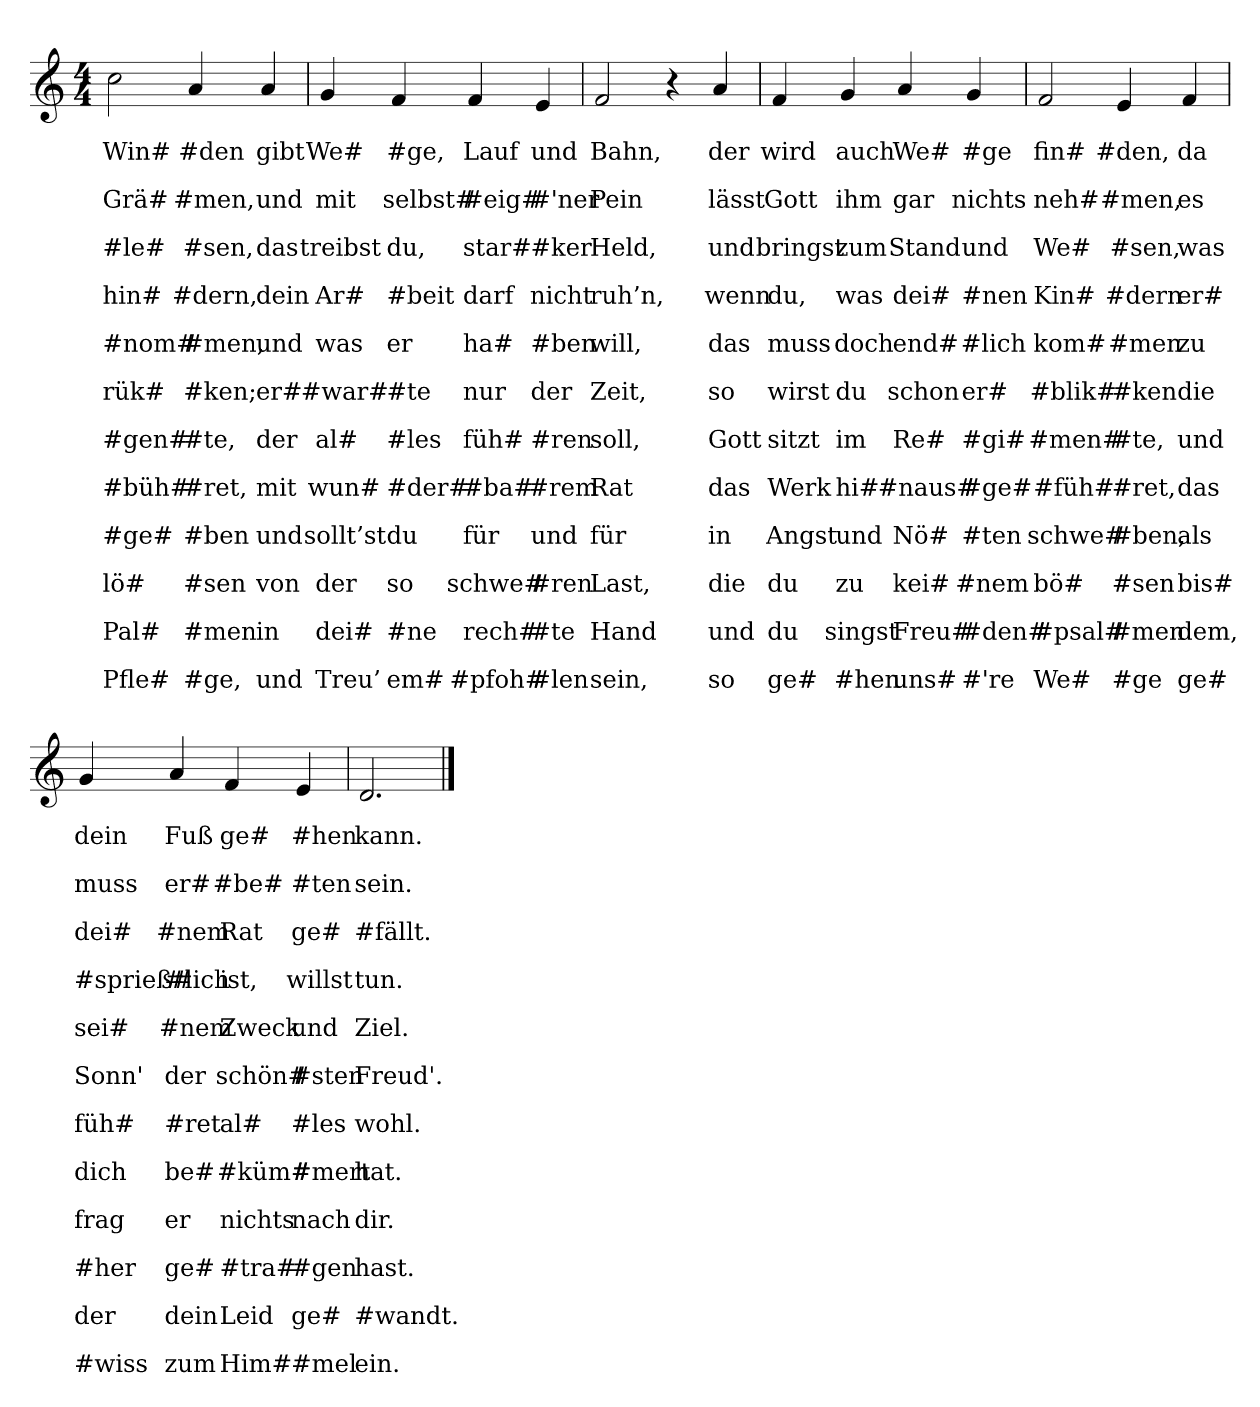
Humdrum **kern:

**kern	**text	**text	**text	**text	**text	**text	**text	**text	**text	**text	**text	**text	**text	**text	**text	**text	**text	**text	**text	**text	**text	**text	**text	**text
*part1	*part1	*part1	*part1	*part1	*part1	*part1	*part1	*part1	*part1	*part1	*part1	*part1	*part1	*part1	*part1	*part1	*part1	*part1	*part1	*part1	*part1	*part1	*part1	*part1
*staff1	*staff1	*staff1	*staff1	*staff1	*staff1	*staff1	*staff1	*staff1	*staff1	*staff1	*staff1	*staff1	*staff1	*staff1	*staff1	*staff1	*staff1	*staff1	*staff1	*staff1	*staff1	*staff1	*staff1	*staff1
*clefG2	*	*	*	*	*	*	*	*	*	*	*	*	*	*	*	*	*	*	*	*	*	*	*	*
*M4/4	*	*	*	*	*	*	*	*	*	*	*	*	*	*	*	*	*	*	*	*	*	*	*	*
=	=	=	=	=	=	=	=	=	=	=	=	=	=	=	=	=	=	=	=	=	=	=	=	=
2cc	.	Win#	.	Grä#	.	#le#	.	hin#	.	#nom#	.	rük#	.	#gen#	.	#büh#	.	#ge#	.	lö#	.	Pal#	.	Pfle#
4a	.	#den	.	#men,	.	#sen,	.	#dern,	.	#men,	.	#ken;	.	#te,	.	#ret,	.	#ben	.	#sen	.	#men	.	#ge,
4a	.	gibt	.	und	.	das	.	dein	.	und	.	er#	.	der	.	mit	.	und	.	von	.	in	.	und
=	=	=	=	=	=	=	=	=	=	=	=	=	=	=	=	=	=	=	=	=	=	=	=	=
4g	.	We#	.	mit	.	treibst	.	Ar#	.	was	.	#war#	.	al#	.	wun#	.	sollt’st	.	der	.	dei#	.	Treu’
4f	.	#ge,	.	selbst#	.	du,	.	#beit	.	er	.	#te	.	#les	.	#der#	.	du	.	so	.	#ne	.	em#
4f	.	Lauf	.	#eig#	.	star#	.	darf	.	ha#	.	nur	.	füh#	.	#ba#	.	für	.	schwe#	.	rech#	.	#pfoh#
4e	.	und	.	#'ner	.	#ker	.	nicht	.	#ben	.	der	.	#ren	.	#rem	.	und	.	#ren	.	#te	.	#len
=	=	=	=	=	=	=	=	=	=	=	=	=	=	=	=	=	=	=	=	=	=	=	=	=
2f	.	Bahn,	.	Pein	.	Held,	.	ruh’n,	.	will,	.	Zeit,	.	soll,	.	Rat	.	für	.	Last,	.	Hand	.	sein,
4r	.	.	.	.	.	.	.	.	.	.	.	.	.	.	.	.	.	.	.	.	.	.	.	.
4a	.	der	.	lässt	.	und	.	wenn	.	das	.	so	.	Gott	.	das	.	in	.	die	.	und	.	so
=	=	=	=	=	=	=	=	=	=	=	=	=	=	=	=	=	=	=	=	=	=	=	=	=
4f	.	wird	.	Gott	.	bringst	.	du,	.	muss	.	wirst	.	sitzt	.	Werk	.	Angst	.	du	.	du	.	ge#
4g	.	auch	.	ihm	.	zum	.	was	.	doch	.	du	.	im	.	hi#	.	und	.	zu	.	singst	.	#hen
4a	.	We#	.	gar	.	Stand	.	dei#	.	end#	.	schon	.	Re#	.	#naus#	.	Nö#	.	kei#	.	Freu#	.	uns#
4g	.	#ge	.	nichts	.	und	.	#nen	.	#lich	.	er#	.	#gi#	.	#ge#	.	#ten	.	#nem	.	#den#	.	#'re
=	=	=	=	=	=	=	=	=	=	=	=	=	=	=	=	=	=	=	=	=	=	=	=	=
2f	.	fin#	.	neh#	.	We#	.	Kin#	.	kom#	.	#blik#	.	#men#	.	#füh#	.	schwe#	.	bö#	.	#psal#	.	We#
4e	.	#den,	.	#men,	.	#sen,	.	#dern	.	#men	.	#ken	.	#te,	.	#ret,	.	#ben,	.	#sen	.	#men	.	#ge
4f	.	da	.	es	.	was	.	er#	.	zu	.	die	.	und	.	das	.	als	.	bis#	.	dem,	.	ge#
=	=	=	=	=	=	=	=	=	=	=	=	=	=	=	=	=	=	=	=	=	=	=	=	=
4g	.	dein	.	muss	.	dei#	.	#sprieß#	.	sei#	.	Sonn'	.	füh#	.	dich	.	frag	.	#her	.	der	.	#wiss
4a	.	Fuß	.	er#	.	#nem	.	#lich	.	#nem	.	der	.	#ret	.	be#	.	er	.	ge#	.	dein	.	zum
4f	.	ge#	.	#be#	.	Rat	.	ist,	.	Zweck	.	schön#	.	al#	.	#küm#	.	nichts	.	#tra#	.	Leid	.	Him#
4e	.	#hen	.	#ten	.	ge#	.	willst	.	und	.	#sten	.	#les	.	#mert	.	nach	.	#gen	.	ge#	.	#mel
=	=	=	=	=	=	=	=	=	=	=	=	=	=	=	=	=	=	=	=	=	=	=	=	=
2.d	.	kann.	.	sein.	.	#fällt.	.	tun.	.	Ziel.	.	Freud'.	.	wohl.	.	hat.	.	dir.	.	hast.	.	#wandt.	.	ein.
==	==	==	==	==	==	==	==	==	==	==	==	==	==	==	==	==	==	==	==	==	==	==	==	==
*-	*-	*-	*-	*-	*-	*-	*-	*-	*-	*-	*-	*-	*-	*-	*-	*-	*-	*-	*-	*-	*-	*-	*-	*-
